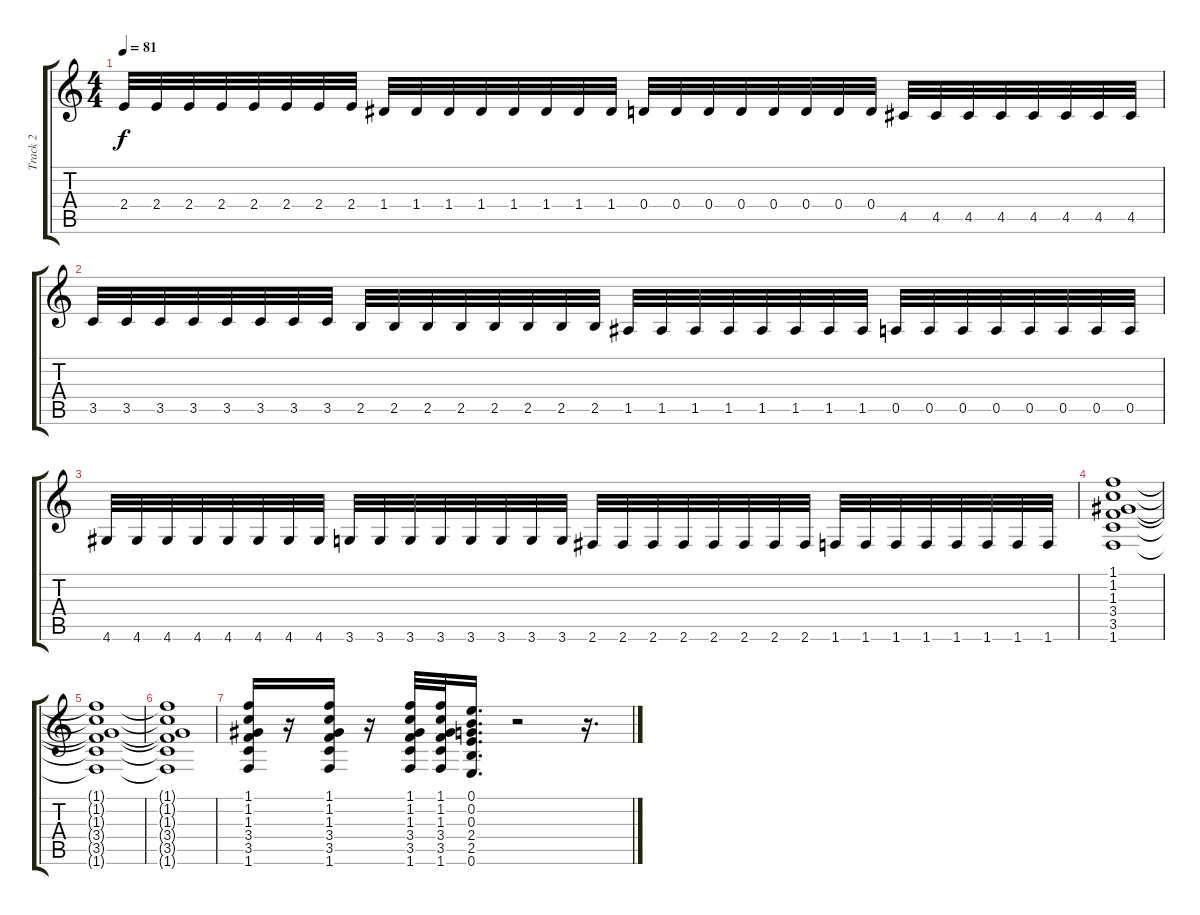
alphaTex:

\track ("Track 2" "Track 2") {instrument acousticguitarsteel}
\staff {score tabs}
\tuning (E4 B3 G3 D3 A2 E2) {hide}
\ts (4 4)
\tempo 81
\clef g2
\ks c
2.4.32{dy f} 2.4.32 2.4.32 2.4.32 2.4.32 2.4.32 2.4.32 2.4.32 1.4.32 1.4.32 1.4.32 1.4.32 1.4.32 1.4.32 1.4.32 1.4.32 0.4.32 0.4.32 0.4.32 0.4.32 0.4.32 0.4.32 0.4.32 0.4.32 4.5.32 4.5.32 4.5.32 4.5.32 4.5.32 4.5.32 4.5.32 4.5.32 |
3.5.32 3.5.32 3.5.32 3.5.32 3.5.32 3.5.32 3.5.32 3.5.32 2.5.32 2.5.32 2.5.32 2.5.32 2.5.32 2.5.32 2.5.32 2.5.32 1.5.32 1.5.32 1.5.32 1.5.32 1.5.32 1.5.32 1.5.32 1.5.32 0.5.32 0.5.32 0.5.32 0.5.32 0.5.32 0.5.32 0.5.32 0.5.32 |
4.6.32 4.6.32 4.6.32 4.6.32 4.6.32 4.6.32 4.6.32 4.6.32 3.6.32 3.6.32 3.6.32 3.6.32 3.6.32 3.6.32 3.6.32 3.6.32 2.6.32 2.6.32 2.6.32 2.6.32 2.6.32 2.6.32 2.6.32 2.6.32 1.6.32 1.6.32 1.6.32 1.6.32 1.6.32 1.6.32 1.6.32 1.6.32{volume 13} |
(1.1 1.2 1.3 3.4 3.5 1.6).1{volume 0} |
(1.1{t} 1.2{t} 1.3{t} 3.4{t} 3.5{t} 1.6{t}).1 |
(1.1{t} 1.2{t} 1.3{t} 3.4{t} 3.5{t} 1.6{t}).1 |
(1.1 1.2 1.3 3.4 3.5 1.6).16{volume 16} r.16 (1.1 1.2 1.3 3.4 3.5 1.6).16 r.16 (1.1 1.2 1.3 3.4 3.5 1.6).32 (1.1 1.2 1.3 3.4 3.5 1.6).32 (0.1 0.2 0.3 2.4 2.5 0.6).16{d} r.2 r.16{d}
